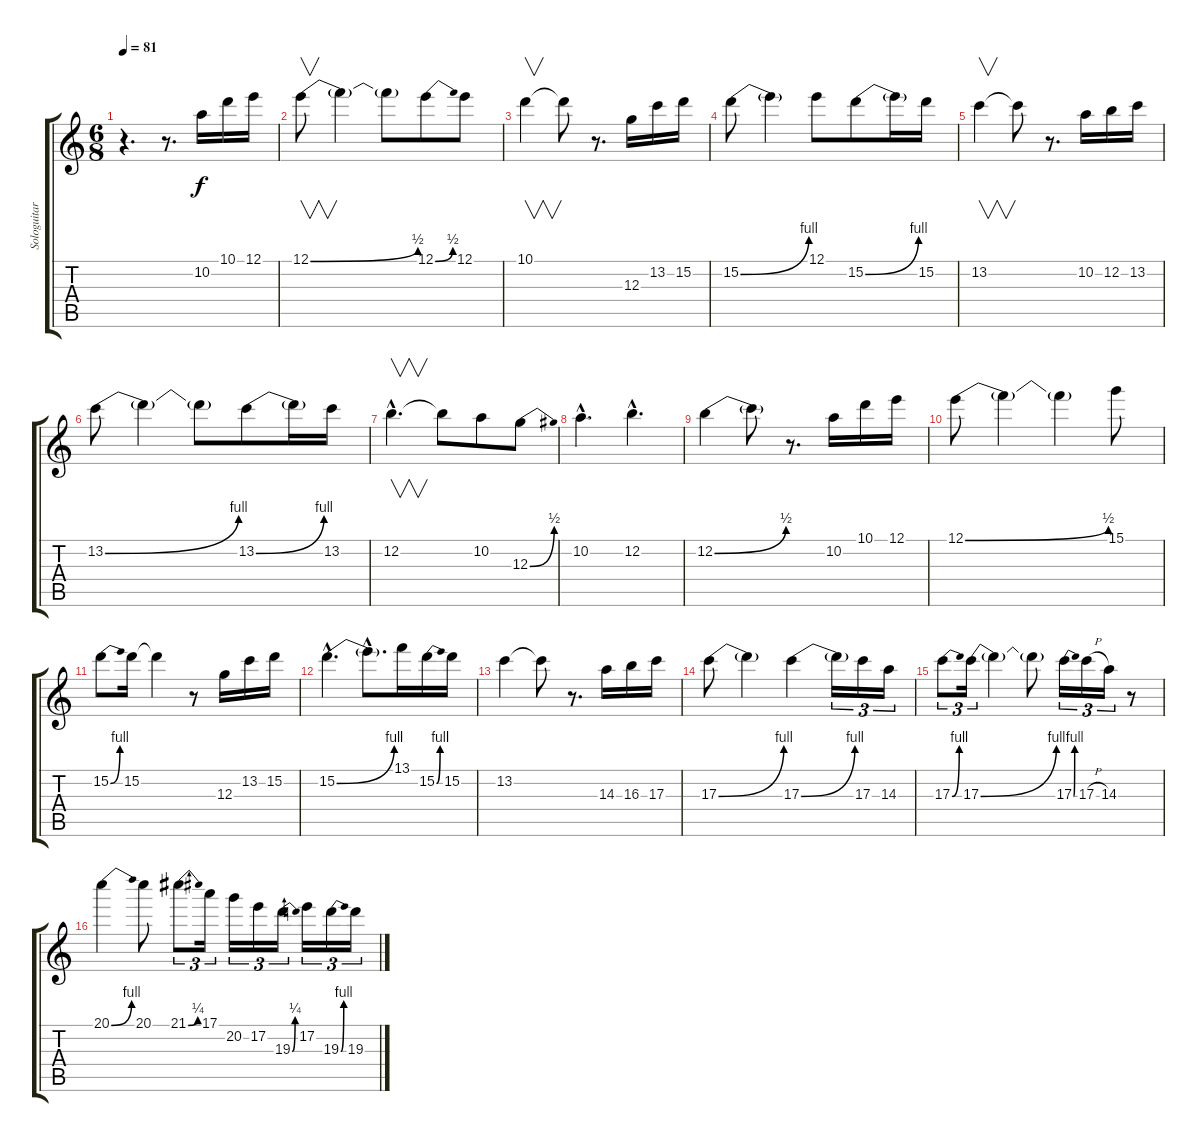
\track ("Sologuitar" "Sologuitar") {instrument overdrivenguitar}
\staff {score tabs}
\tuning (E4 B3 G3 D3 A2 E2) {hide}
\ts (6 8)
\tempo 81
\clef g2
\ks c
r.4{d dy f instrument overdrivenguitar} r.8{d} 10.2.16 10.1.16 12.1.16 |
12.1{be (bend 0 0 60 2)}.8{v} 12.1{t}.4 12.1{t}.8 12.1{be (bend 0 0 60 2)}.8 12.1.8 |
10.1.4{v} 10.1{t}.8 r.8{d} 12.3.16 13.2.16 15.2.16 |
15.2{be (bend 0 0 60 4)}.8 15.2{t}.4 12.1.8 15.2{be (bend 0 0 60 4)}.8 15.2{t}.16 15.2.16 |
13.2.4{v} 13.2{t}.8 r.8{d} 10.2.16 12.2.16 13.2.16 |
13.2{be (bend 0 0 60 4)}.8 13.2{t}.4 13.2{t}.8 13.2{be (bend 0 0 60 4)}.8 13.2{t}.16 13.2.16 |
12.2{hac}.4{v d} 12.2{t}.8 10.2.8 12.3{be (bend 0 0 60 2)}.8 |
10.2{hac}.4{d} 12.2{hac}.4{d} |
12.2{be (bend 0 0 60 2)}.4 12.2{t}.8 r.8{d} 10.2.16 10.1.16 12.1.16 |
12.1{be (bend 0 0 60 2)}.8 12.1{t}.4 12.1{t}.4 15.1.8 |
15.2{be (bend 0 0 60 4)}.8 15.2.16 15.2{t}.4 r.8 12.3.16 13.2.16 15.2.16 |
15.2{be (bend 0 0 60 4) hac}.4{d} 15.2{hac t}.8{d} 13.1.16 15.2{be (bend 0 0 60 4)}.16 15.2.16 |
13.2.4 13.2{t}.8 r.8{d} 14.3.16 16.3.16 17.3.16 |
17.3{be (bend 0 0 60 4)}.8 17.3{t}.4 17.3{be (bend 0 0 60 4)}.4 17.3{t}.16{tu (3 2)} 17.3.16{tu (3 2)} 14.3.16{tu (3 2)} |
17.3{be (bend 0 0 60 4)}.8{tu (3 2)} 17.3{be (bend 0 0 60 4)}.16{tu (3 2)} 17.3{t}.4 17.3{t}.8 17.3{be (bend 0 0 60 4)}.16{tu (3 2)} 17.3{h}.16{tu (3 2)} 14.3.16{tu (3 2)} r.8 |
20.1{be (bend 0 0 60 4)}.4 20.1.8 21.1{be (bend 0 0 60 1)}.8{tu (3 2)} 17.1.16{tu (3 2)} 20.2.16{tu (3 2)} 17.2.16{tu (3 2)} 19.3{be (bend 0 0 60 1)}.16{tu (3 2)} 17.2.16{tu (3 2)} 19.3{be (bend 0 0 60 4)}.16{tu (3 2)} 19.3.16{tu (3 2)}
